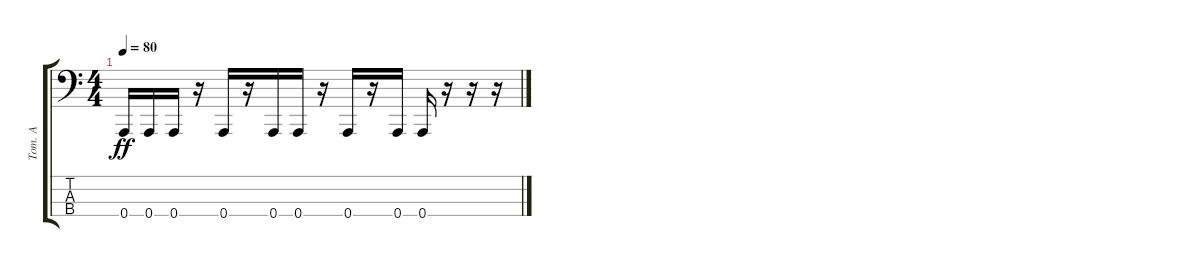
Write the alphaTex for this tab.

\track ("Tom. A" "Tom. A") {instrument electricbasspick}
\staff {score tabs}
\tuning (D2 A1 E1 A0) {hide}
\ts (4 4)
\tempo 80
\clef f4
\ks c
0.4.16{dy ff} 0.4.16 0.4.16 r.16 0.4.16 r.16 0.4.16 0.4.16 r.16 0.4.16 r.16 0.4.16 0.4.16 r.16 r.16 r.16
